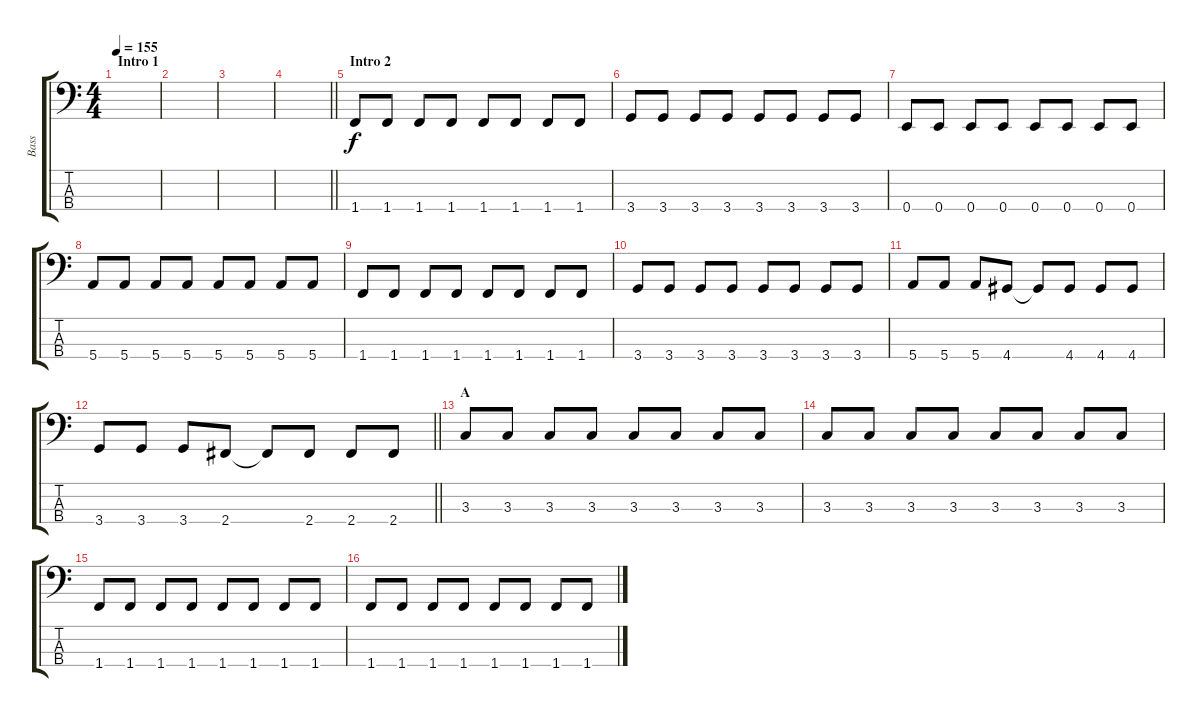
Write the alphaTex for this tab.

\track ("Bass" "Bass") {instrument electricbasspick}
\staff {score tabs}
\tuning (G2 D2 A1 E1) {hide}
\ts (4 4)
\section ("" "Intro 1")
\tempo 155
\clef f4
\ks c
|
|
|
\barLineRight lightlight
|
\section ("" "Intro 2")
1.4.8 1.4.8 1.4.8 1.4.8 1.4.8 1.4.8 1.4.8 1.4.8 |
3.4.8 3.4.8 3.4.8 3.4.8 3.4.8 3.4.8 3.4.8 3.4.8 |
0.4.8 0.4.8 0.4.8 0.4.8 0.4.8 0.4.8 0.4.8 0.4.8 |
5.4.8 5.4.8 5.4.8 5.4.8 5.4.8 5.4.8 5.4.8 5.4.8 |
1.4.8 1.4.8 1.4.8 1.4.8 1.4.8 1.4.8 1.4.8 1.4.8 |
3.4.8 3.4.8 3.4.8 3.4.8 3.4.8 3.4.8 3.4.8 3.4.8 |
5.4.8 5.4.8 5.4.8 4.4.8 4.4{t}.8 4.4.8 4.4.8 4.4.8 |
\barLineRight lightlight
3.4.8 3.4.8 3.4.8 2.4.8 2.4{t}.8 2.4.8 2.4.8 2.4.8 |
\section ("" "A")
3.3.8 3.3.8 3.3.8 3.3.8 3.3.8 3.3.8 3.3.8 3.3.8 |
3.3.8 3.3.8 3.3.8 3.3.8 3.3.8 3.3.8 3.3.8 3.3.8 |
1.4.8 1.4.8 1.4.8 1.4.8 1.4.8 1.4.8 1.4.8 1.4.8 |
1.4.8 1.4.8 1.4.8 1.4.8 1.4.8 1.4.8 1.4.8 1.4.8
